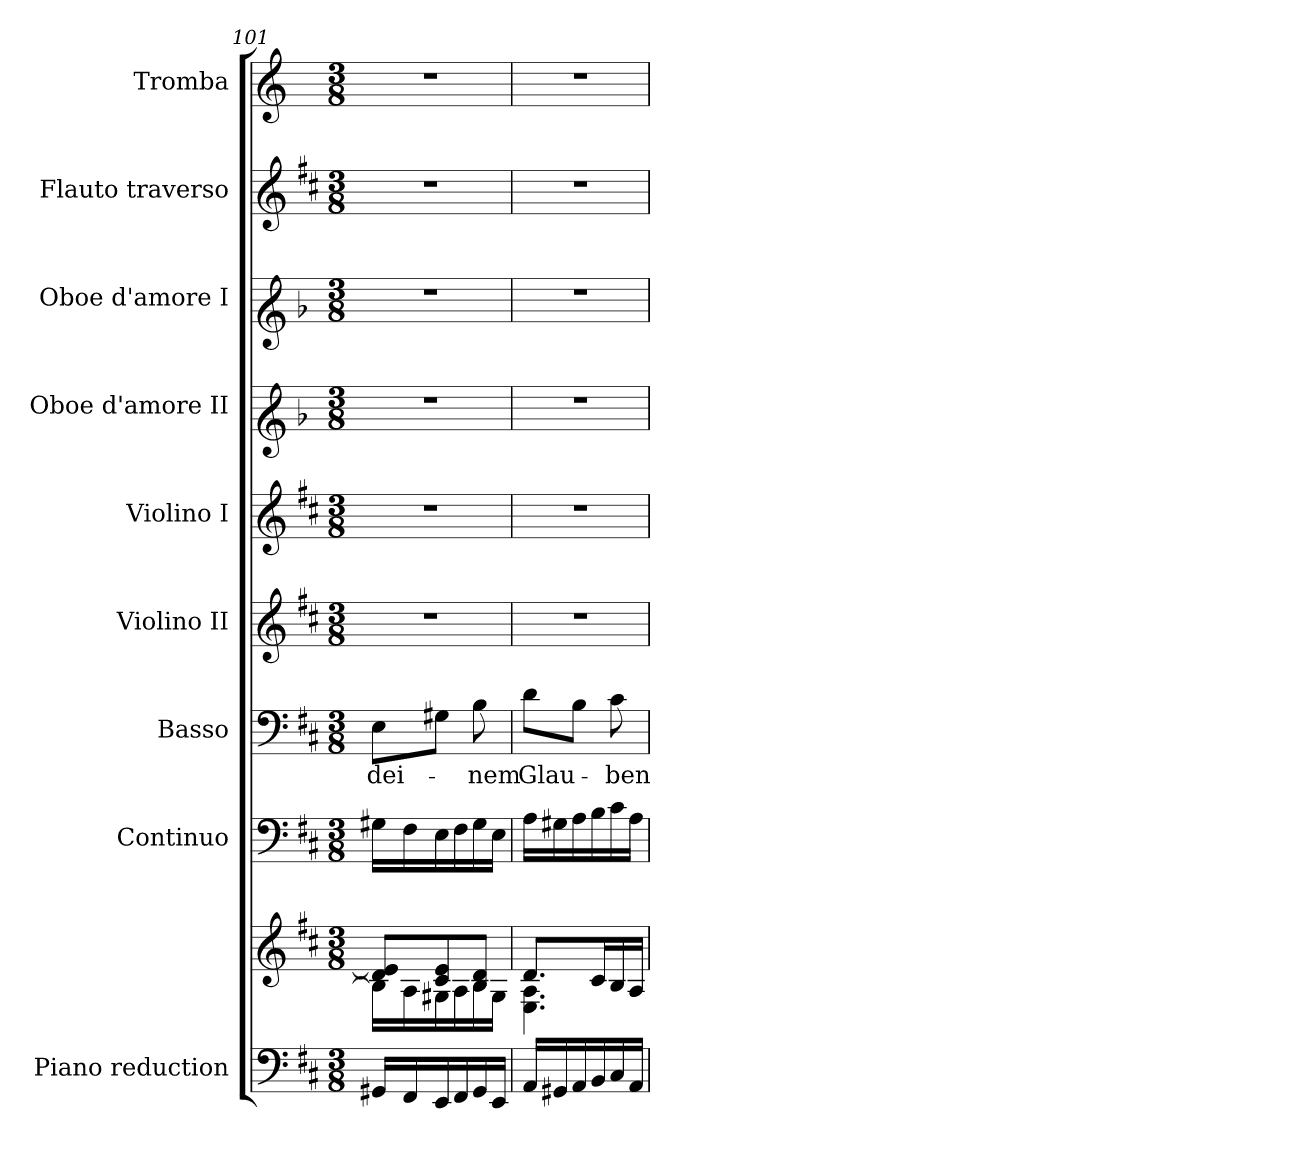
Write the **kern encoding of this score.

**kern	**kern	**kern	**kern	**text	**kern	**kern	**kern	**kern	**kern	**kern
*part9	*part9	*part8	*part7	*part7	*part6	*part5	*part4	*part3	*part2	*part1
*staff10	*staff9	*staff8	*staff7	*staff7	*staff6	*staff5	*staff4	*staff3	*staff2	*staff1
*I"Piano reduction	*	*I"Continuo	*I"Basso	*	*I"Violino II	*I"Violino I	*I"Oboe d'amore II	*I"Oboe d'amore I	*I"Flauto traverso	*I"Tromba
*I'Pno	*	*	*	*	*I'Vln	*I'Vln	*	*	*I'Fl	*
*clefF4	*clefG2	*clefF4	*clefF4	*	*clefG2	*clefG2	*clefG1	*clefG1	*clefG2	*clefG2
*	*	*	*	*	*	*	*ITrd2c3	*ITrd2c3	*	*ITrd-1c-2
*k[f#c#]	*k[f#c#]	*k[f#c#]	*k[f#c#]	*	*k[f#c#]	*k[f#c#]	*k[f#c#]	*k[f#c#]	*k[f#c#]	*k[f#c#]
*M3/8	*M3/8	*M3/8	*M3/8	*	*M3/8	*M3/8	*M3/8	*M3/8	*M3/8	*M3/8
=101	=101	=101	=101	=101	=101	=101	=101	=101	=101	=101
*	*^	*	*	*	*	*	*	*	*	*
!	!	!	!	!	!LO:LY:b	!	!	!	!	!	!
16GG#X/LL	8d/ 8e/]L	16B\LL]	16G#X\LL	8E\L	dei-	4.r	4.r	4.r	4.r	4.r	4.r
16FF#/	.	16A\	16F#\	.	.	.	.	.	.	.	.
16EE/	8c#/ 8e/	16G#X\	16E\	8G#X\J	.	.	.	.	.	.	.
16FF#/	.	16A\	16F#\	.	.	.	.	.	.	.	.
!	!	!	!	!	!LO:LY:b	!	!	!	!	!	!
16GG#/	8B/ 8d/J	16B\	16G#\	8B\	-nem	.	.	.	.	.	.
16EE/JJ	.	16G#\JJ	16E\JJ	.	.	.	.	.	.	.	.
!!LO:PB:g=z
=102	=102	=102	=102	=102	=102	=102	=102	=102	=102	=102	=102
!	!	!	!	!	!LO:LY:b	!	!	!	!	!	!
16AA/LL	8.d/L	4.E\ 4.A\	16A\LL	8d\L	Glau-	4.r	4.r	4.r	4.r	4.r	4.r
16GG#X/	.	.	16G#X\	.	.	.	.	.	.	.	.
16AA/	.	.	16A\	8B\J	.	.	.	.	.	.	.
16BB/	16c#/L	.	16B\	.	.	.	.	.	.	.	.
!	!	!	!	!	!LO:LY:b	!	!	!	!	!	!
16C#/	16B/	.	16c#\	8c#\	-ben	.	.	.	.	.	.
16AA/JJ	16A/JJ	.	16A\JJ	.	.	.	.	.	.	.	.
*	*v	*v	*	*	*	*	*	*	*	*	*
=	=	=	=	=	=	=	=	=	=	=
*-	*-	*-	*-	*-	*-	*-	*-	*-	*-	*-
